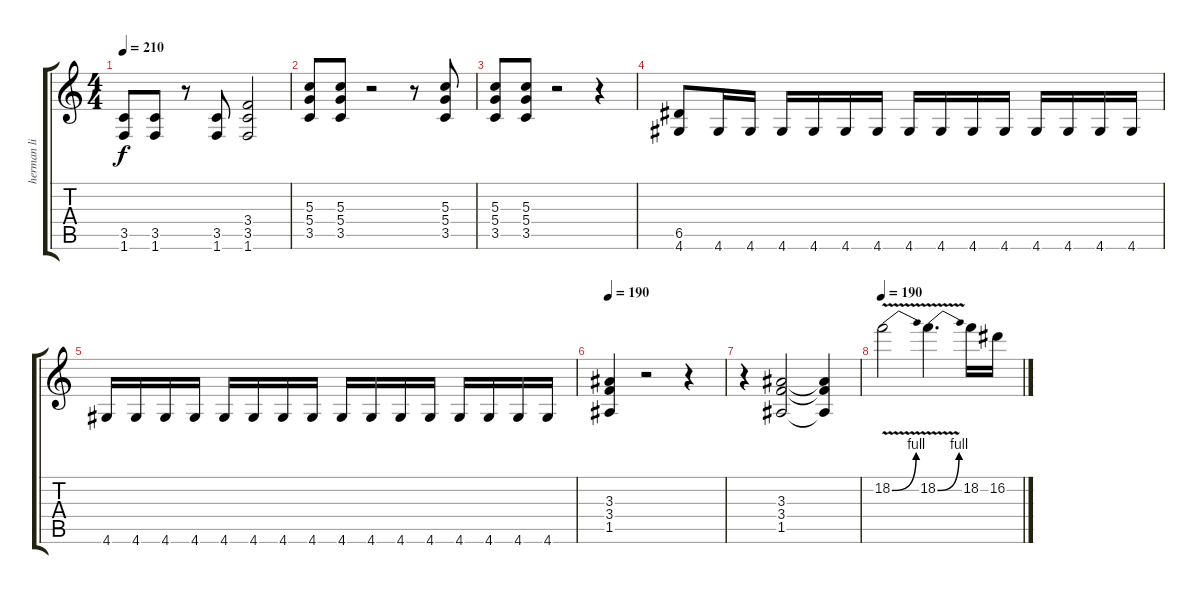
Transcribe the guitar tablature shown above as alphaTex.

\track ("herman li lead" "herman li ") {instrument distortionguitar}
\staff {score tabs}
\tuning (E4 B3 G3 D3 A2 E2) {hide}
\ts (4 4)
\tempo 210
\clef g2
\ks aminor
(3.5 1.6).8{dy f} (3.5 1.6).8 r.8 (3.5 1.6).8 (3.4 3.5 1.6).2 |
(5.3 5.4 3.5).8 (5.3 5.4 3.5).8 r.2 r.8 (5.3 5.4 3.5).8 |
(5.3 5.4 3.5).8 (5.3 5.4 3.5).8 r.2 r.4 |
(6.5 4.6).8 4.6.16 4.6.16 4.6.16 4.6.16 4.6.16 4.6.16 4.6.16 4.6.16 4.6.16 4.6.16 4.6.16 4.6.16 4.6.16 4.6.16 |
4.6.16 4.6.16 4.6.16 4.6.16 4.6.16 4.6.16 4.6.16 4.6.16 4.6.16 4.6.16 4.6.16 4.6.16 4.6.16 4.6.16 4.6.16 4.6.16 |
\tempo 190
(3.3 3.4 1.5).4 r.2 r.4 |
r.4 (3.3 3.4 1.5).2 (3.3{t} 3.4{t} 1.5{t}).4 |
\tempo 190
18.2{be (bend 0 0 60 4) v}.2 18.2{be (bend 0 0 60 4) v}.4{d} 18.2.16 16.2.16
